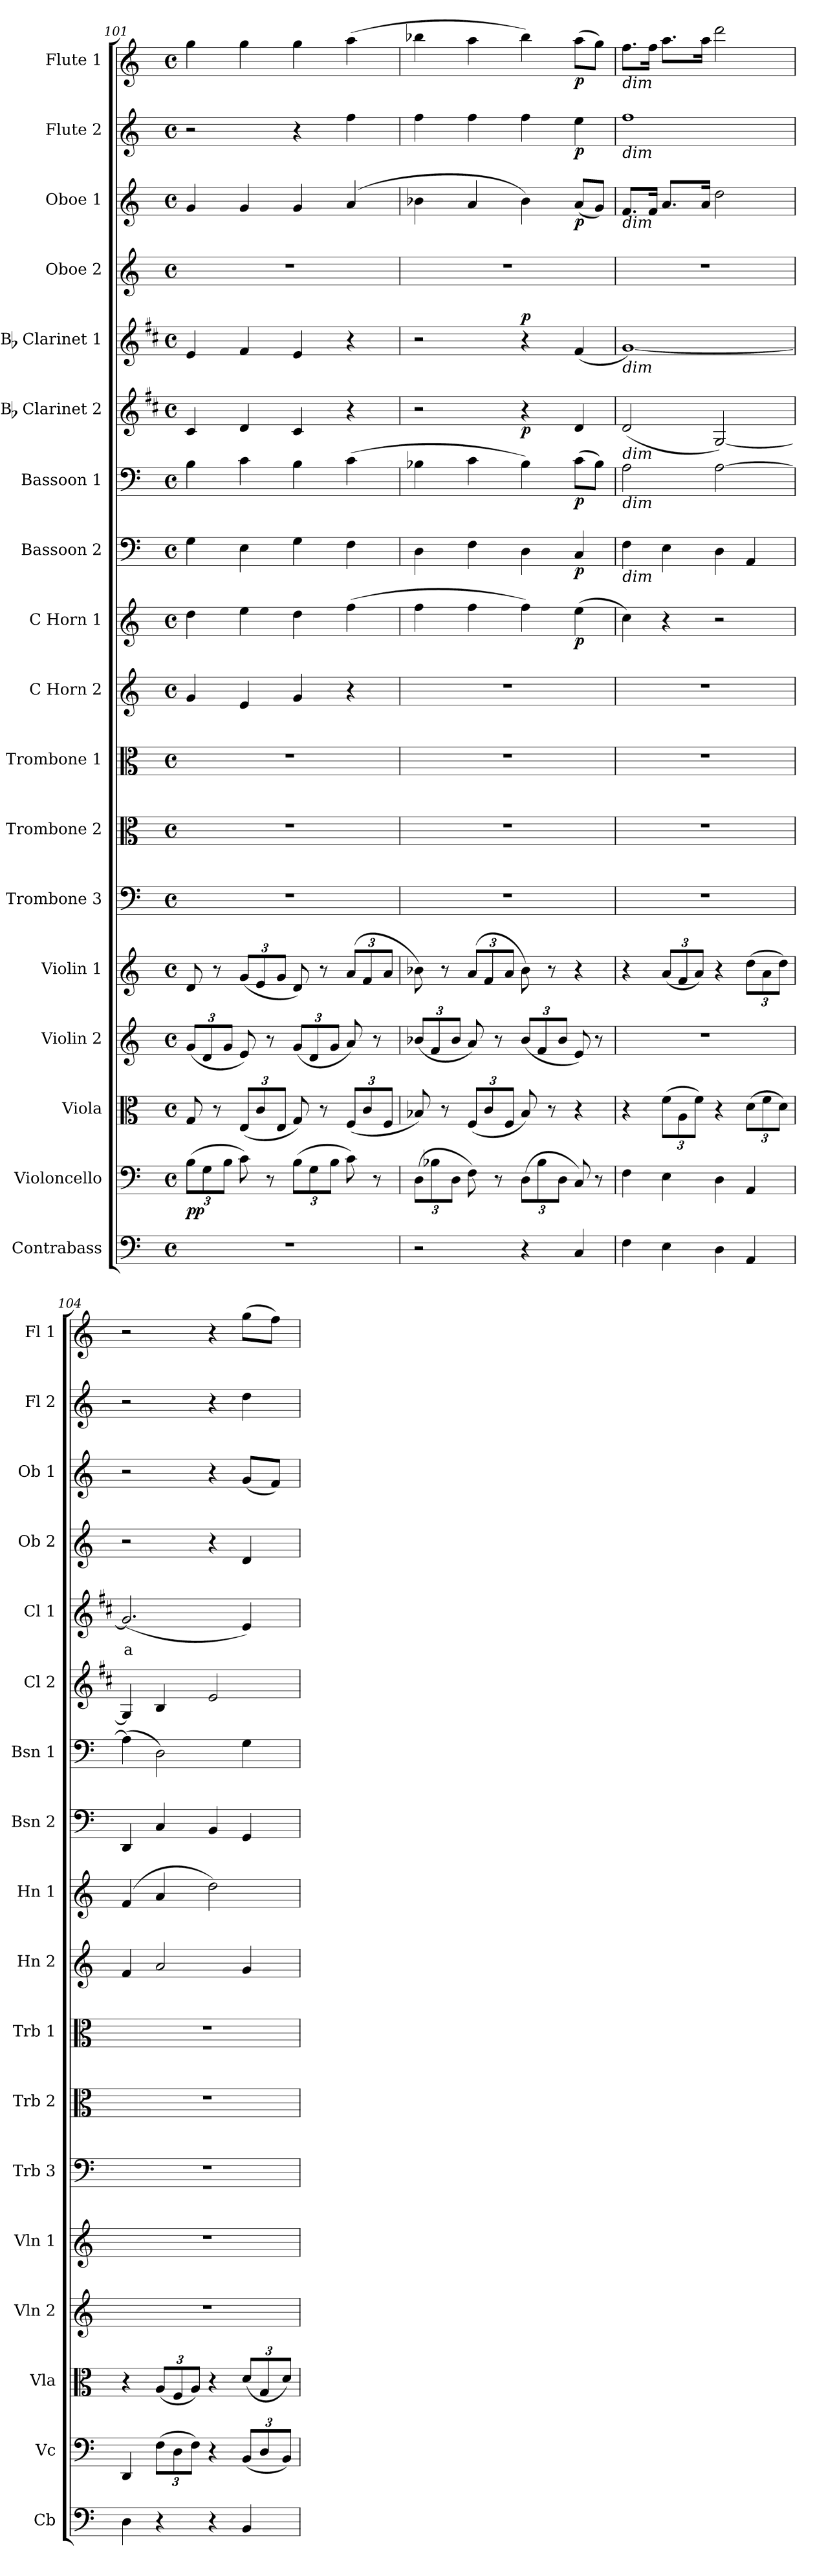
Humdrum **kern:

**kern	**kern	**dynam	**kern	**kern	**kern	**kern	**kern	**kern	**kern	**kern	**dynam	**kern	**dynam	**kern	**dynam	**kern	**dynam	**kern	**text	**dynam	**kern	**kern	**dynam	**kern	**dynam	**kern	**dynam
*part18	*part17	*part17	*part16	*part15	*part14	*part13	*part12	*part11	*part10	*part9	*part9	*part8	*part8	*part7	*part7	*part6	*part6	*part5	*part5	*part5	*part4	*part3	*part3	*part2	*part2	*part1	*part1
*staff18	*staff17	*staff17	*staff16	*staff15	*staff14	*staff13	*staff12	*staff11	*staff10	*staff9	*staff9	*staff8	*staff8	*staff7	*staff7	*staff6	*staff6	*staff5	*staff5	*staff5	*staff4	*staff3	*staff3	*staff2	*staff2	*staff1	*staff1
*I"Contrabass	*I"Violoncello	*	*I"Viola	*I"Violin 2	*I"Violin 1	*I"Trombone 3	*I"Trombone 2	*I"Trombone 1	*I"C Horn 2	*I"C Horn 1	*	*I"Bassoon 2	*	*I"Bassoon 1	*	*I"Bb Clarinet 2	*	*I"Bb Clarinet 1	*	*	*I"Oboe 2	*I"Oboe 1	*	*I"Flute 2	*	*I"Flute 1	*
*I'Cb	*I'Vc	*	*I'Vla	*I'Vln 2	*I'Vln 1	*I'Trb 3	*I'Trb 2	*I'Trb 1	*I'Hn 2	*I'Hn 1	*	*I'Bsn 2	*	*I'Bsn 1	*	*I'Cl 2	*	*I'Cl 1	*	*	*I'Ob 2	*I'Ob 1	*	*I'Fl 2	*	*I'Fl 1	*
*clefF4	*clefF4	*	*clefC3	*clefG2	*clefG2	*clefF4	*clefC3	*clefC3	*clefG2	*clefG2	*	*clefF4	*	*clefF4	*	*clefG2	*	*clefG2	*	*	*clefG2	*clefG2	*	*clefG2	*	*clefG2	*
*ITrd7c12	*	*	*	*	*	*	*	*	*ITrd7c12	*ITrd7c12	*	*	*	*	*	*ITrd1c2	*	*ITrd1c2	*	*	*	*	*	*	*	*	*
*k[]	*k[]	*	*k[]	*k[]	*k[]	*k[]	*k[]	*k[]	*k[]	*k[]	*	*k[]	*	*k[]	*	*k[]	*	*k[]	*	*	*k[]	*k[]	*	*k[]	*	*k[]	*
*M4/4	*M4/4	*	*M4/4	*M4/4	*M4/4	*M4/4	*M4/4	*M4/4	*M4/4	*M4/4	*	*M4/4	*	*M4/4	*	*M4/4	*	*M4/4	*	*	*M4/4	*M4/4	*	*M4/4	*	*M4/4	*
*met(c)	*met(c)	*	*met(c)	*met(c)	*met(c)	*met(c)	*met(c)	*met(c)	*met(c)	*met(c)	*	*met(c)	*	*met(c)	*	*met(c)	*	*met(c)	*	*	*met(c)	*met(c)	*	*met(c)	*	*met(c)	*
*	*Xbrackettup	*	*	*Xbrackettup	*	*	*	*	*	*	*	*	*	*	*	*	*	*	*	*	*	*	*	*	*	*	*
=101	=101	=101	=101	=101	=101	=101	=101	=101	=101	=101	=101	=101	=101	=101	=101	=101	=101	=101	=101	=101	=101	=101	=101	=101	=101	=101	=101
!	!	!LO:DY:b	!	!	!	!	!	!	!	!	!	!	!	!	!	!	!	!	!	!	!	!	!	!	!	!	!
1r	(12B\L	pp	8G/	(12g/L	8d/	1r	1r	1r	4G/	4d\	.	4G\	.	4B\	.	4B/	.	4d/	.	.	1r	4g/	.	2r	.	4gg\	.
.	12G\	.	.	12d/	.	.	.	.	.	.	.	.	.	.	.	.	.	.	.	.	.	.	.	.	.	.	.
.	.	.	8r	.	8r	.	.	.	.	.	.	.	.	.	.	.	.	.	.	.	.	.	.	.	.	.	.
.	12B\J	.	.	12g/J	.	.	.	.	.	.	.	.	.	.	.	.	.	.	.	.	.	.	.	.	.	.	.
*	*	*	*Xbrackettup	*	*Xbrackettup	*	*	*	*	*	*	*	*	*	*	*	*	*	*	*	*	*	*	*	*	*	*
.	8c\)	.	(12E/L	8e/)	(12g/L	.	.	.	4E/	4e\	.	4E\	.	4c\	.	4c/	.	4e/	.	.	.	4g/	.	.	.	4gg\	.
.	.	.	12c/	.	12e/	.	.	.	.	.	.	.	.	.	.	.	.	.	.	.	.	.	.	.	.	.	.
.	8r	.	.	8r	.	.	.	.	.	.	.	.	.	.	.	.	.	.	.	.	.	.	.	.	.	.	.
.	.	.	12E/J	.	12g/J	.	.	.	.	.	.	.	.	.	.	.	.	.	.	.	.	.	.	.	.	.	.
.	(12B\L	.	8G/)	(12g/L	8d/)	.	.	.	4G/	4d\	.	4G\	.	4B\	.	4B/	.	4d/	.	.	.	4g/	.	4r	.	4gg\	.
.	12G\	.	.	12d/	.	.	.	.	.	.	.	.	.	.	.	.	.	.	.	.	.	.	.	.	.	.	.
.	.	.	8r	.	8r	.	.	.	.	.	.	.	.	.	.	.	.	.	.	.	.	.	.	.	.	.	.
.	12B\J	.	.	12g/J	.	.	.	.	.	.	.	.	.	.	.	.	.	.	.	.	.	.	.	.	.	.	.
.	8c\)	.	(12F/L	8a/)	(12a/L	.	.	.	4r	(4f\	.	4F\	.	(4c\	.	4r	.	4r	.	.	.	(4a/	.	4ff\	.	(4aa\	.
.	.	.	12c/	.	12f/	.	.	.	.	.	.	.	.	.	.	.	.	.	.	.	.	.	.	.	.	.	.
.	8r	.	.	8r	.	.	.	.	.	.	.	.	.	.	.	.	.	.	.	.	.	.	.	.	.	.	.
.	.	.	12F/J	.	12a/J	.	.	.	.	.	.	.	.	.	.	.	.	.	.	.	.	.	.	.	.	.	.
=102	=102	=102	=102	=102	=102	=102	=102	=102	=102	=102	=102	=102	=102	=102	=102	=102	=102	=102	=102	=102	=102	=102	=102	=102	=102	=102	=102
2r	(12D\L	.	8B-X/)	(12b-X/L	8b-X\)	1r	1r	1r	1r	4f\	.	4D\	.	4B-X\	.	2r	.	2r	.	.	1r	4b-X\	.	4ff\	.	4bb-X\	.
.	12B-X\	.	.	12f/	.	.	.	.	.	.	.	.	.	.	.	.	.	.	.	.	.	.	.	.	.	.	.
.	.	.	8r	.	8r	.	.	.	.	.	.	.	.	.	.	.	.	.	.	.	.	.	.	.	.	.	.
.	12D\J	.	.	12b-/J	.	.	.	.	.	.	.	.	.	.	.	.	.	.	.	.	.	.	.	.	.	.	.
.	8F\)	.	(12F/L	8a/)	(12a/L	.	.	.	.	4f\	.	4F\	.	4c\	.	.	.	.	.	.	.	4a/	.	4ff\	.	4aa\	.
.	.	.	12c/	.	12f/	.	.	.	.	.	.	.	.	.	.	.	.	.	.	.	.	.	.	.	.	.	.
.	8r	.	.	8r	.	.	.	.	.	.	.	.	.	.	.	.	.	.	.	.	.	.	.	.	.	.	.
.	.	.	12F/J	.	12a/J	.	.	.	.	.	.	.	.	.	.	.	.	.	.	.	.	.	.	.	.	.	.
!	!	!	!	!	!	!	!	!	!	!	!	!	!	!	!	!	!LO:DY:b	!	!	!LO:DY:b	!	!	!	!	!	!	!
4r	(12D\L	.	8B-/)	(12b-/L	8b-\)	.	.	.	.	4f\)	.	4D\	.	4B-\)	.	4r	p	4r	.	p	.	4b-\)	.	4ff\	.	4bb-\)	.
.	12B-\	.	.	12f/	.	.	.	.	.	.	.	.	.	.	.	.	.	.	.	.	.	.	.	.	.	.	.
.	.	.	8r	.	8r	.	.	.	.	.	.	.	.	.	.	.	.	.	.	.	.	.	.	.	.	.	.
.	12D\J	.	.	12b-/J	.	.	.	.	.	.	.	.	.	.	.	.	.	.	.	.	.	.	.	.	.	.	.
!	!	!	!	!	!	!	!	!	!	!	!LO:DY:b	!	!LO:DY:b	!	!LO:DY:b	!	!	!	!	!	!	!	!LO:DY:b	!	!LO:DY:b	!	!LO:DY:b
4CC/	8C/)	.	4r	8e/)	4r	.	.	.	.	(4e\	p	4C/	p	(8c\L	p	4c/	.	(4e/	.	.	.	(8a/L	p	4ee\	p	(8aa\L	p
.	8r	.	.	8r	.	.	.	.	.	.	.	.	.	8B-\J)	.	.	.	.	.	.	.	8g/J)	.	.	.	8gg\J)	.
=103	=103	=103	=103	=103	=103	=103	=103	=103	=103	=103	=103	=103	=103	=103	=103	=103	=103	=103	=103	=103	=103	=103	=103	=103	=103	=103	=103
!	!	!	!	!	!	!	!	!	!	!	!	!	!	!	!	!	!	!	!	!	!	!	!	!	!	!LO:TX:b:i:t=dim	!
!	!	!	!	!	!	!	!	!	!	!	!	!	!	!	!	!	!	!	!	!	!	!	!	!LO:TX:b:i:t=dim	!	!	!
!	!	!	!	!	!	!	!	!	!	!	!	!	!	!	!	!	!	!	!	!	!	!LO:TX:b:i:t=dim	!	!	!	!	!
!	!	!	!	!	!	!	!	!	!	!	!	!	!	!	!	!	!	!LO:TX:b:i:t=dim	!	!	!	!	!	!	!	!	!
!	!	!	!	!	!	!	!	!	!	!	!	!	!	!	!	!LO:TX:b:i:t=dim	!	!	!	!	!	!	!	!	!	!	!
!	!	!	!	!	!	!	!	!	!	!	!	!	!	!LO:TX:b:i:t=dim	!	!	!	!	!	!	!	!	!	!	!	!	!
!	!	!	!	!	!	!	!	!	!	!	!	!LO:TX:b:i:t=dim	!	!	!	!	!	!	!	!	!	!	!	!	!	!	!
4FF\	4F\	.	4r	1r	4r	1r	1r	1r	1r	4c\)	.	4F\	.	2A\	.	(2c/	.	[1f)	.	.	1r	8.f/L	.	1ff	.	8.ff\L	.
.	.	.	.	.	.	.	.	.	.	.	.	.	.	.	.	.	.	.	.	.	.	16f/Jk	.	.	.	16ff\Jk	.
4EE\	4E\	.	(12f\L	.	(12a/L	.	.	.	.	4r	.	4E\	.	.	.	.	.	.	.	.	.	8.a/L	.	.	.	8.aa\L	.
.	.	.	12A\	.	12f/	.	.	.	.	.	.	.	.	.	.	.	.	.	.	.	.	.	.	.	.	.	.
.	.	.	12f\J)	.	12a/J)	.	.	.	.	.	.	.	.	.	.	.	.	.	.	.	.	.	.	.	.	.	.
.	.	.	.	.	.	.	.	.	.	.	.	.	.	.	.	.	.	.	.	.	.	16a/Jk	.	.	.	16aa\Jk	.
4DD\	4D\	.	4r	.	4r	.	.	.	.	2r	.	4D\	.	[2A\	.	[2F/)	.	.	.	.	.	2dd\	.	.	.	2ddd\	.
4AAA/	4AA/	.	(12d\L	.	(12dd\L	.	.	.	.	.	.	4AA/	.	.	.	.	.	.	.	.	.	.	.	.	.	.	.
.	.	.	12f\	.	12a\	.	.	.	.	.	.	.	.	.	.	.	.	.	.	.	.	.	.	.	.	.	.
.	.	.	12d\J)	.	12dd\J)	.	.	.	.	.	.	.	.	.	.	.	.	.	.	.	.	.	.	.	.	.	.
!!LO:PB:g=z
=104	=104	=104	=104	=104	=104	=104	=104	=104	=104	=104	=104	=104	=104	=104	=104	=104	=104	=104	=104	=104	=104	=104	=104	=104	=104	=104	=104
!	!	!	!	!	!	!	!	!	!	!	!	!	!	!	!	!	!	!	!LO:LY:b:color=#FF0000	!	!	!	!	!	!	!	!
4DD\	4DD/	.	4r	1r	1r	1r	1r	1r	4F/	(4F/	.	4DD/	.	(4A\]	.	4F/]	.	(2.f/]	a	.	2r	2r	.	2r	.	2r	.
4r	(12F\L	.	(12A/L	.	.	.	.	.	2A/	4A/	.	4C/	.	2D\)	.	4A/	.	.	.	.	.	.	.	.	.	.	.
.	12D\	.	12F/	.	.	.	.	.	.	.	.	.	.	.	.	.	.	.	.	.	.	.	.	.	.	.	.
.	12F\J)	.	12A/J)	.	.	.	.	.	.	.	.	.	.	.	.	.	.	.	.	.	.	.	.	.	.	.	.
4r	4r	.	4r	.	.	.	.	.	.	2d\)	.	4BB/	.	.	.	2d/	.	.	.	.	4r	4r	.	4r	.	4r	.
4BBB/	(12BB/L	.	(12d/L	.	.	.	.	.	4G/	.	.	4GG/	.	4G\	.	.	.	4d/)	.	.	4d/	(8g/L	.	4dd\	.	(8gg\L	.
.	12D/	.	12G/	.	.	.	.	.	.	.	.	.	.	.	.	.	.	.	.	.	.	.	.	.	.	.	.
.	.	.	.	.	.	.	.	.	.	.	.	.	.	.	.	.	.	.	.	.	.	8f/J)	.	.	.	8ff\J)	.
.	12BB/J)	.	12d/J)	.	.	.	.	.	.	.	.	.	.	.	.	.	.	.	.	.	.	.	.	.	.	.	.
=	=	=	=	=	=	=	=	=	=	=	=	=	=	=	=	=	=	=	=	=	=	=	=	=	=	=	=
*-	*-	*-	*-	*-	*-	*-	*-	*-	*-	*-	*-	*-	*-	*-	*-	*-	*-	*-	*-	*-	*-	*-	*-	*-	*-	*-	*-
